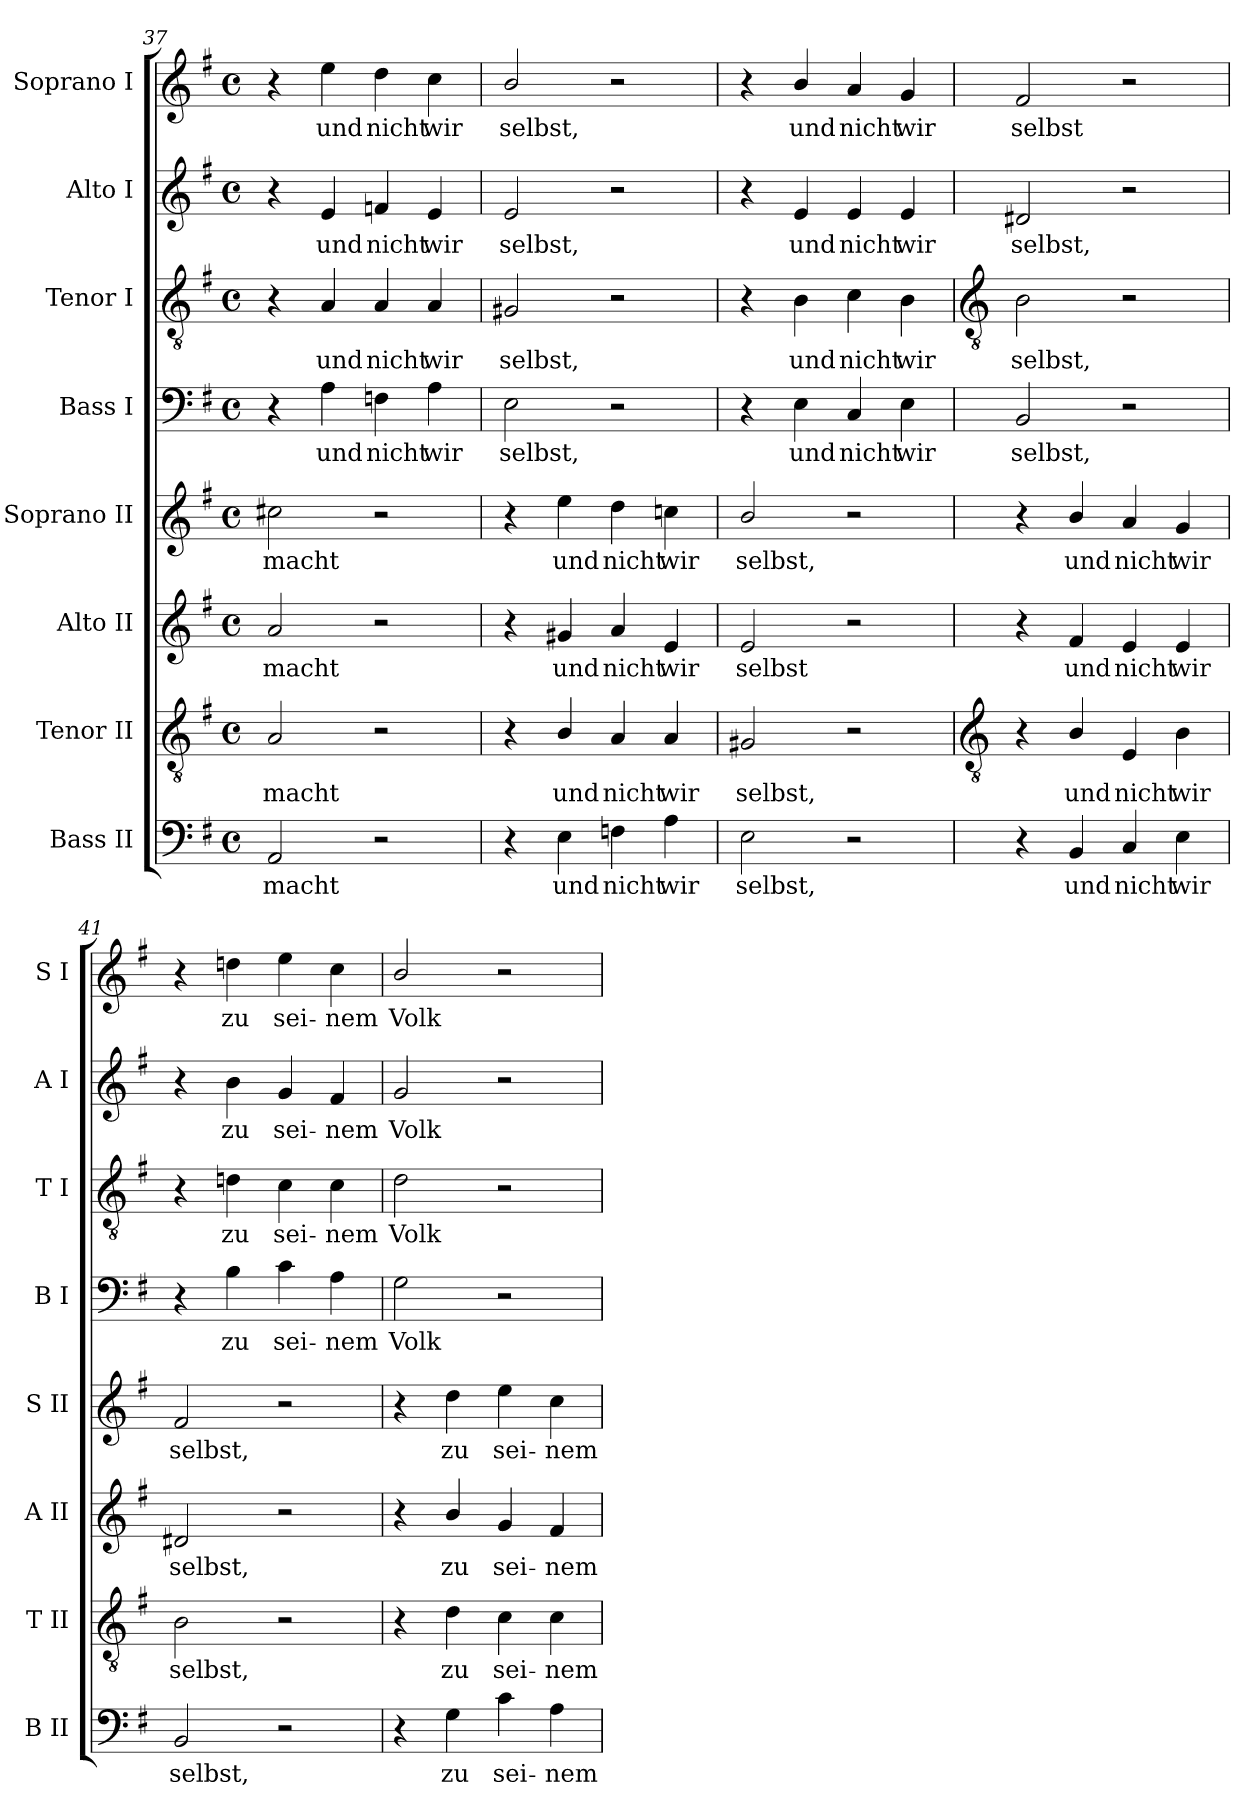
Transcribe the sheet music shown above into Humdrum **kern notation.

**kern	**text	**kern	**text	**kern	**text	**kern	**text	**kern	**text	**kern	**text	**kern	**text	**kern	**text
*part8	*part8	*part7	*part7	*part6	*part6	*part5	*part5	*part4	*part4	*part3	*part3	*part2	*part2	*part1	*part1
*staff8	*staff8	*staff7	*staff7	*staff6	*staff6	*staff5	*staff5	*staff4	*staff4	*staff3	*staff3	*staff2	*staff2	*staff1	*staff1
*I"Bass II	*	*I"Tenor II	*	*I"Alto II	*	*I"Soprano II	*	*I"Bass I	*	*I"Tenor I	*	*I"Alto I	*	*I"Soprano I	*
*I'B II	*	*I'T II	*	*I'A II	*	*I'S II	*	*I'B I	*	*I'T I	*	*I'A I	*	*I'S I	*
*clefF4	*	*clefGv2	*	*clefG2	*	*clefG2	*	*clefF4	*	*clefGv2	*	*clefG2	*	*clefG2	*
*k[f#]	*	*k[f#]	*	*k[f#]	*	*k[f#]	*	*k[f#]	*	*k[f#]	*	*k[f#]	*	*k[f#]	*
*G:	*	*G:	*	*G:	*	*G:	*	*G:	*	*G:	*	*G:	*	*G:	*
*M4/4	*	*M4/4	*	*M4/4	*	*M4/4	*	*M4/4	*	*M4/4	*	*M4/4	*	*M4/4	*
*met(c)	*	*met(c)	*	*met(c)	*	*met(c)	*	*met(c)	*	*met(c)	*	*met(c)	*	*met(c)	*
=37	=37	=37	=37	=37	=37	=37	=37	=37	=37	=37	=37	=37	=37	=37	=37
!	!LO:LY:b	!	!LO:LY:b	!	!LO:LY:b	!	!LO:LY:b	!	!	!	!	!	!	!	!
2AA	-macht	2A	-macht	2a	-macht	2cc#X	-macht	4r	.	4r	.	4r	.	4r	.
!	!	!	!	!	!	!	!	!	!LO:LY:b	!	!LO:LY:b	!	!LO:LY:b	!	!LO:LY:b
.	.	.	.	.	.	.	.	4A	und	4A	und	4e	und	4ee	und
!	!	!	!	!	!	!	!	!	!LO:LY:b	!	!LO:LY:b	!	!LO:LY:b	!	!LO:LY:b
2r	.	2r	.	2r	.	2r	.	4Fn	nicht	4A	nicht	4fn	nicht	4dd	nicht
!	!	!	!	!	!	!	!	!	!LO:LY:b	!	!LO:LY:b	!	!LO:LY:b	!	!LO:LY:b
.	.	.	.	.	.	.	.	4A	wir	4A	wir	4e	wir	4cc	wir
=38	=38	=38	=38	=38	=38	=38	=38	=38	=38	=38	=38	=38	=38	=38	=38
!	!	!	!	!	!	!	!	!	!LO:LY:b	!	!LO:LY:b	!	!LO:LY:b	!	!LO:LY:b
4r	.	4r	.	4r	.	4r	.	2E	selbst,	2G#X	selbst,	2e	selbst,	2b/	selbst,
!	!LO:LY:b	!	!LO:LY:b	!	!LO:LY:b	!	!LO:LY:b	!	!	!	!	!	!	!	!
4E	und	4B/	und	4g#X	und	4ee	und	.	.	.	.	.	.	.	.
!	!LO:LY:b	!	!LO:LY:b	!	!LO:LY:b	!	!LO:LY:b	!	!	!	!	!	!	!	!
4Fn	nicht	4A	nicht	4a	nicht	4dd	nicht	2r	.	2r	.	2r	.	2r	.
!	!LO:LY:b	!	!LO:LY:b	!	!LO:LY:b	!	!LO:LY:b	!	!	!	!	!	!	!	!
4A	wir	4A	wir	4e	wir	4ccn	wir	.	.	.	.	.	.	.	.
=39	=39	=39	=39	=39	=39	=39	=39	=39	=39	=39	=39	=39	=39	=39	=39
!	!LO:LY:b	!	!LO:LY:b	!	!LO:LY:b	!	!LO:LY:b	!	!	!	!	!	!	!	!
2E	selbst,	2G#X	selbst,	2e	selbst	2b/	selbst,	4r	.	4r	.	4r	.	4r	.
!	!	!	!	!	!	!	!	!	!LO:LY:b	!	!LO:LY:b	!	!LO:LY:b	!	!LO:LY:b
.	.	.	.	.	.	.	.	4E	und	4B	und	4e	und	4b/	und
!	!	!	!	!	!	!	!	!	!LO:LY:b	!	!LO:LY:b	!	!LO:LY:b	!	!LO:LY:b
2r	.	2r	.	2r	.	2r	.	4C	nicht	4c	nicht	4e	nicht	4a	nicht
!	!	!	!	!	!	!	!	!	!LO:LY:b	!	!LO:LY:b	!	!LO:LY:b	!	!LO:LY:b
.	.	.	.	.	.	.	.	4E	wir	4B	wir	4e	wir	4g	wir
!!LO:LB:g=z
=40	=40	=40	=40	=40	=40	=40	=40	=40	=40	=40	=40	=40	=40	=40	=40
*	*	*clefGv2	*	*	*	*	*	*	*	*clefGv2	*	*	*	*	*
!	!	!	!	!	!	!	!	!	!LO:LY:b	!	!LO:LY:b	!	!LO:LY:b	!	!LO:LY:b
4r	.	4r	.	4r	.	4r	.	2BB	selbst,	2B	selbst,	2d#X	selbst,	2f#	selbst
!	!LO:LY:b	!	!LO:LY:b	!	!LO:LY:b	!	!LO:LY:b	!	!	!	!	!	!	!	!
4BB	und	4B/	und	4f#	und	4b/	und	.	.	.	.	.	.	.	.
!	!LO:LY:b	!	!LO:LY:b	!	!LO:LY:b	!	!LO:LY:b	!	!	!	!	!	!	!	!
4C	nicht	4E	nicht	4e	nicht	4a	nicht	2r	.	2r	.	2r	.	2r	.
!	!LO:LY:b	!	!LO:LY:b	!	!LO:LY:b	!	!LO:LY:b	!	!	!	!	!	!	!	!
4E	wir	4B	wir	4e	wir	4g	wir	.	.	.	.	.	.	.	.
=41	=41	=41	=41	=41	=41	=41	=41	=41	=41	=41	=41	=41	=41	=41	=41
!	!LO:LY:b	!	!LO:LY:b	!	!LO:LY:b	!	!LO:LY:b	!	!	!	!	!	!	!	!
2BB	selbst,	2B	selbst,	2d#X	selbst,	2f#	selbst,	4r	.	4r	.	4r	.	4r	.
!	!	!	!	!	!	!	!	!	!LO:LY:b	!	!LO:LY:b	!	!LO:LY:b	!	!LO:LY:b
.	.	.	.	.	.	.	.	4B	zu	4dn	zu	4b	zu	4ddn	zu
!	!	!	!	!	!	!	!	!	!LO:LY:b	!	!LO:LY:b	!	!LO:LY:b	!	!LO:LY:b
2r	.	2r	.	2r	.	2r	.	4c	sei-	4c	sei-	4g	sei-	4ee	sei-
!	!	!	!	!	!	!	!	!	!LO:LY:b	!	!LO:LY:b	!	!LO:LY:b	!	!LO:LY:b
.	.	.	.	.	.	.	.	4A	-nem	4c	-nem	4f#	-nem	4cc	-nem
=42	=42	=42	=42	=42	=42	=42	=42	=42	=42	=42	=42	=42	=42	=42	=42
!	!	!	!	!	!	!	!	!	!LO:LY:b	!	!LO:LY:b	!	!LO:LY:b	!	!LO:LY:b
4r	.	4r	.	4r	.	4r	.	2G	Volk	2d	Volk	2g	Volk	2b/	Volk
!	!LO:LY:b	!	!LO:LY:b	!	!LO:LY:b	!	!LO:LY:b	!	!	!	!	!	!	!	!
4G	zu	4d	zu	4b/	zu	4dd	zu	.	.	.	.	.	.	.	.
!	!LO:LY:b	!	!LO:LY:b	!	!LO:LY:b	!	!LO:LY:b	!	!	!	!	!	!	!	!
4c	sei-	4c	sei-	4g	sei-	4ee	sei-	2r	.	2r	.	2r	.	2r	.
!	!LO:LY:b	!	!LO:LY:b	!	!LO:LY:b	!	!LO:LY:b	!	!	!	!	!	!	!	!
4A	-nem	4c	-nem	4f#	-nem	4cc	-nem	.	.	.	.	.	.	.	.
=	=	=	=	=	=	=	=	=	=	=	=	=	=	=	=
*-	*-	*-	*-	*-	*-	*-	*-	*-	*-	*-	*-	*-	*-	*-	*-
